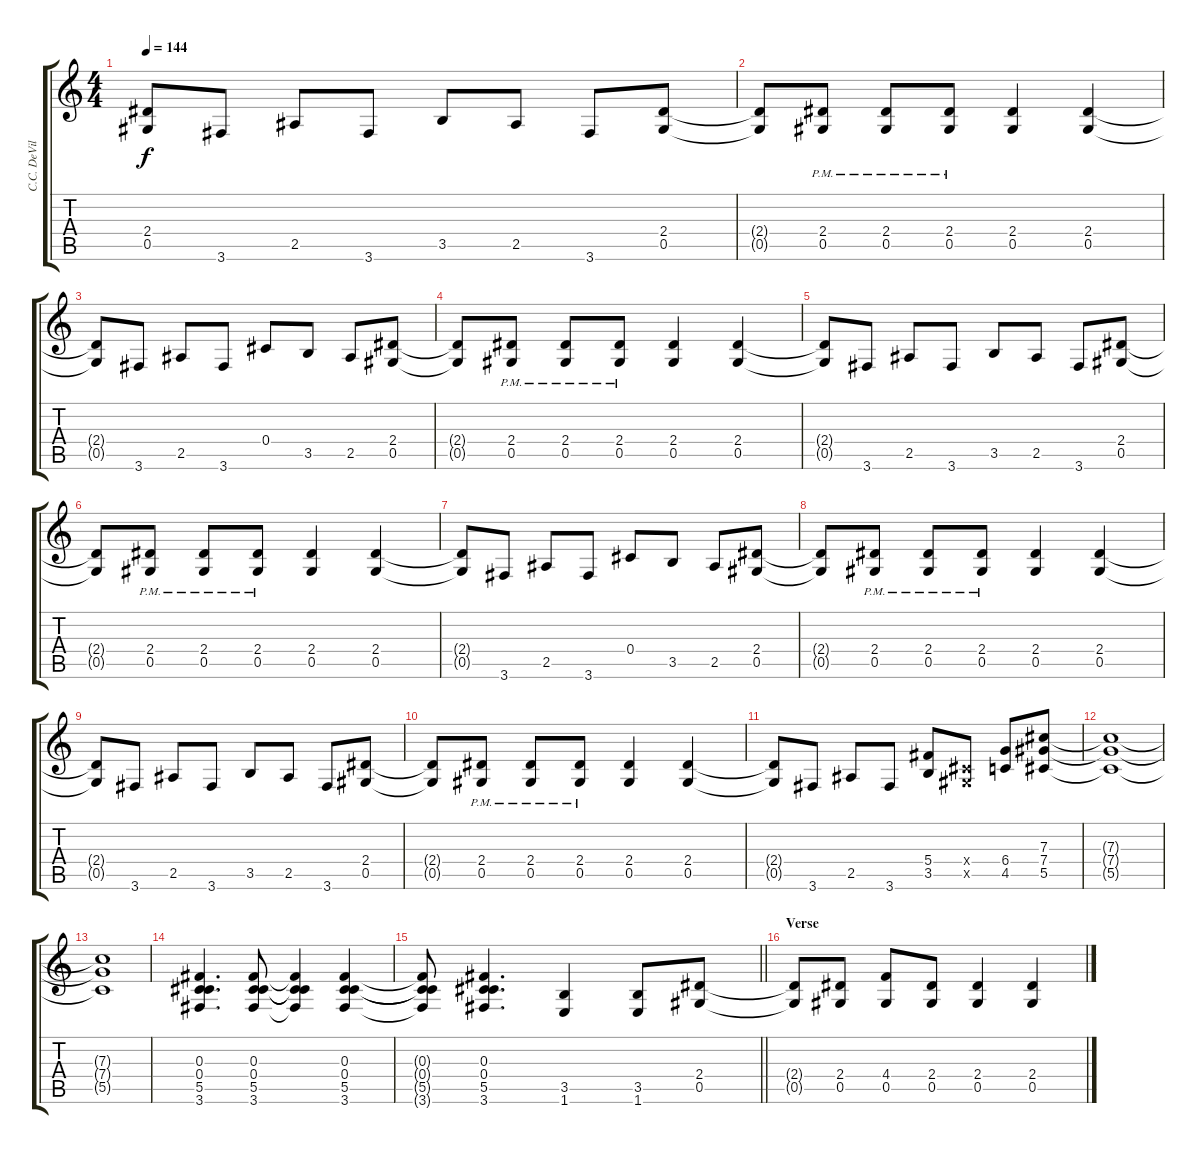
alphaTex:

\track ("C.C. DeVille - Rhytm Guitar II" "C.C. DeVil") {instrument overdrivenguitar}
\staff {score tabs}
\tuning (Eb4 Bb3 Gb3 Db3 Ab2 Eb2) {hide}
\ts (4 4)
\tempo 144
\clef g2
\ks c
(2.4{t} 0.5{t}).8{dy f} 3.6.8 2.5.8 3.6.8 3.5.8 2.5.8 3.6.8 (2.4 0.5).8 |
(2.4{t} 0.5{t}).8 (2.4{pm} 0.5{pm}).8 (2.4{pm} 0.5{pm}).8 (2.4{pm} 0.5{pm}).8 (2.4 0.5).4 (2.4 0.5).4 |
(2.4{t} 0.5{t}).8 3.6.8 2.5.8 3.6.8 0.4.8 3.5.8 2.5.8 (2.4 0.5).8 |
(2.4{t} 0.5{t}).8 (2.4{pm} 0.5{pm}).8 (2.4{pm} 0.5{pm}).8 (2.4{pm} 0.5{pm}).8 (2.4 0.5).4 (2.4 0.5).4 |
(2.4{t} 0.5{t}).8 3.6.8 2.5.8 3.6.8 3.5.8 2.5.8 3.6.8 (2.4 0.5).8 |
(2.4{t} 0.5{t}).8 (2.4{pm} 0.5{pm}).8 (2.4{pm} 0.5{pm}).8 (2.4{pm} 0.5{pm}).8 (2.4 0.5).4 (2.4 0.5).4 |
(2.4{t} 0.5{t}).8 3.6.8 2.5.8 3.6.8 0.4.8 3.5.8 2.5.8 (2.4 0.5).8 |
(2.4{t} 0.5{t}).8 (2.4{pm} 0.5{pm}).8 (2.4{pm} 0.5{pm}).8 (2.4{pm} 0.5{pm}).8 (2.4 0.5).4 (2.4 0.5).4 |
(2.4{t} 0.5{t}).8 3.6.8 2.5.8 3.6.8 3.5.8 2.5.8 3.6.8 (2.4 0.5).8 |
(2.4{t} 0.5{t}).8 (2.4{pm} 0.5{pm}).8 (2.4{pm} 0.5{pm}).8 (2.4{pm} 0.5{pm}).8 (2.4 0.5).4 (2.4 0.5).4 |
(2.4{t} 0.5{t}).8 3.6.8 2.5.8 3.6.8 (5.4 3.5).8 (0.4{x} 0.5{x}).8 (6.4 4.5).8 (7.3 7.4 5.5).8 |
(7.3{t} 7.4{t} 5.5{t}).1 |
(7.3{t} 7.4{t} 5.5{t}).1 |
(0.3 0.4 5.5 3.6).4{d} (0.3 0.4 5.5 3.6).8 (0.3{t} 0.4{t} 5.5{t} 3.6{t}).4 (0.3 0.4 5.5 3.6).4 |
\barLineRight lightlight
(0.3{t} 0.4{t} 5.5{t} 3.6{t}).8 (0.3 0.4 5.5 3.6).4{d} (3.5 1.6).4 (3.5 1.6).8 (2.4 0.5).8 |
\section ("" "Verse")
(2.4{t} 0.5{t}).8 (2.4 0.5).8 (4.4 0.5).8 (2.4 0.5).8 (2.4 0.5).4 (2.4 0.5).4
